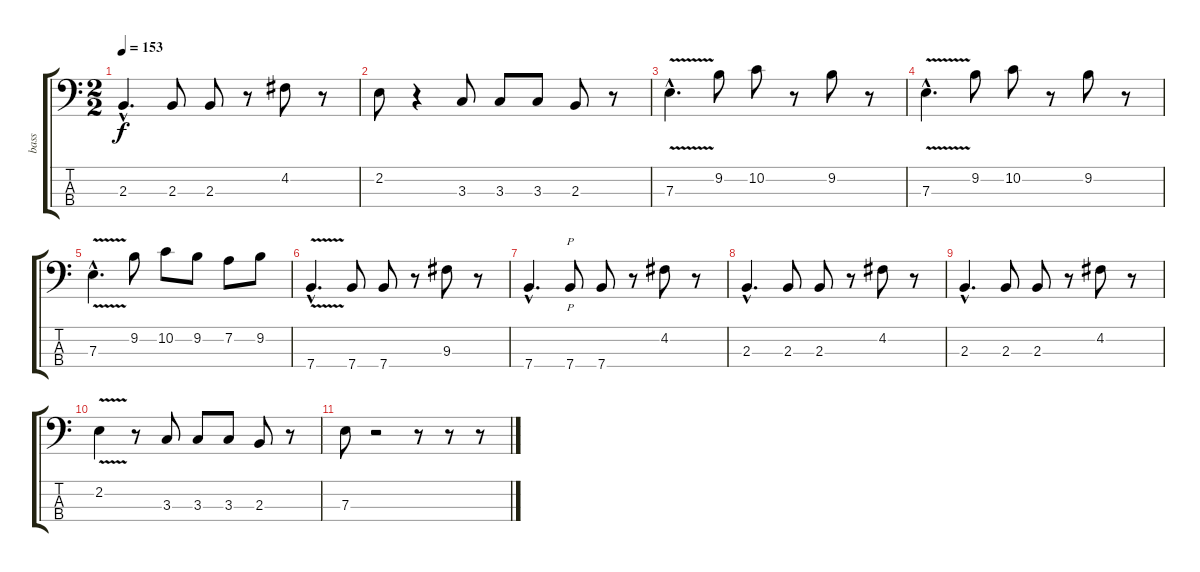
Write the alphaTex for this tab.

\track ("bass" "bass") {instrument acousticbass}
\staff {score tabs}
\tuning (G2 D2 A1 E1) {hide}
\ts (2 2)
\tempo 153
\clef f4
\ks c
2.3{hac}.4{d dy f} 2.3.8 2.3.8 r.8 4.2.8 r.8 |
2.2.8 r.4 3.3.8 3.3.8 3.3.8 2.3.8 r.8 |
7.3{v hac}.4{d} 9.2.8 10.2.8 r.8 9.2.8 r.8 |
7.3{v hac}.4{d} 9.2.8 10.2.8 r.8 9.2.8 r.8 |
7.3{v hac}.4{d} 9.2.8 10.2.8 9.2.8 7.2.8 9.2.8 |
7.4{v hac}.4{d} 7.4.8 7.4.8 r.8 9.3.8 r.8 |
7.4{hac}.4{d} 7.4.8{p} 7.4.8 r.8 4.2.8 r.8 |
2.3{hac}.4{d} 2.3.8 2.3.8 r.8 4.2.8 r.8 |
2.3{hac}.4{d} 2.3.8 2.3.8 r.8 4.2.8 r.8 |
2.2{v}.4 r.8 3.3.8 3.3.8 3.3.8 2.3.8 r.8 |
7.3.8 r.2 r.8 r.8 r.8
